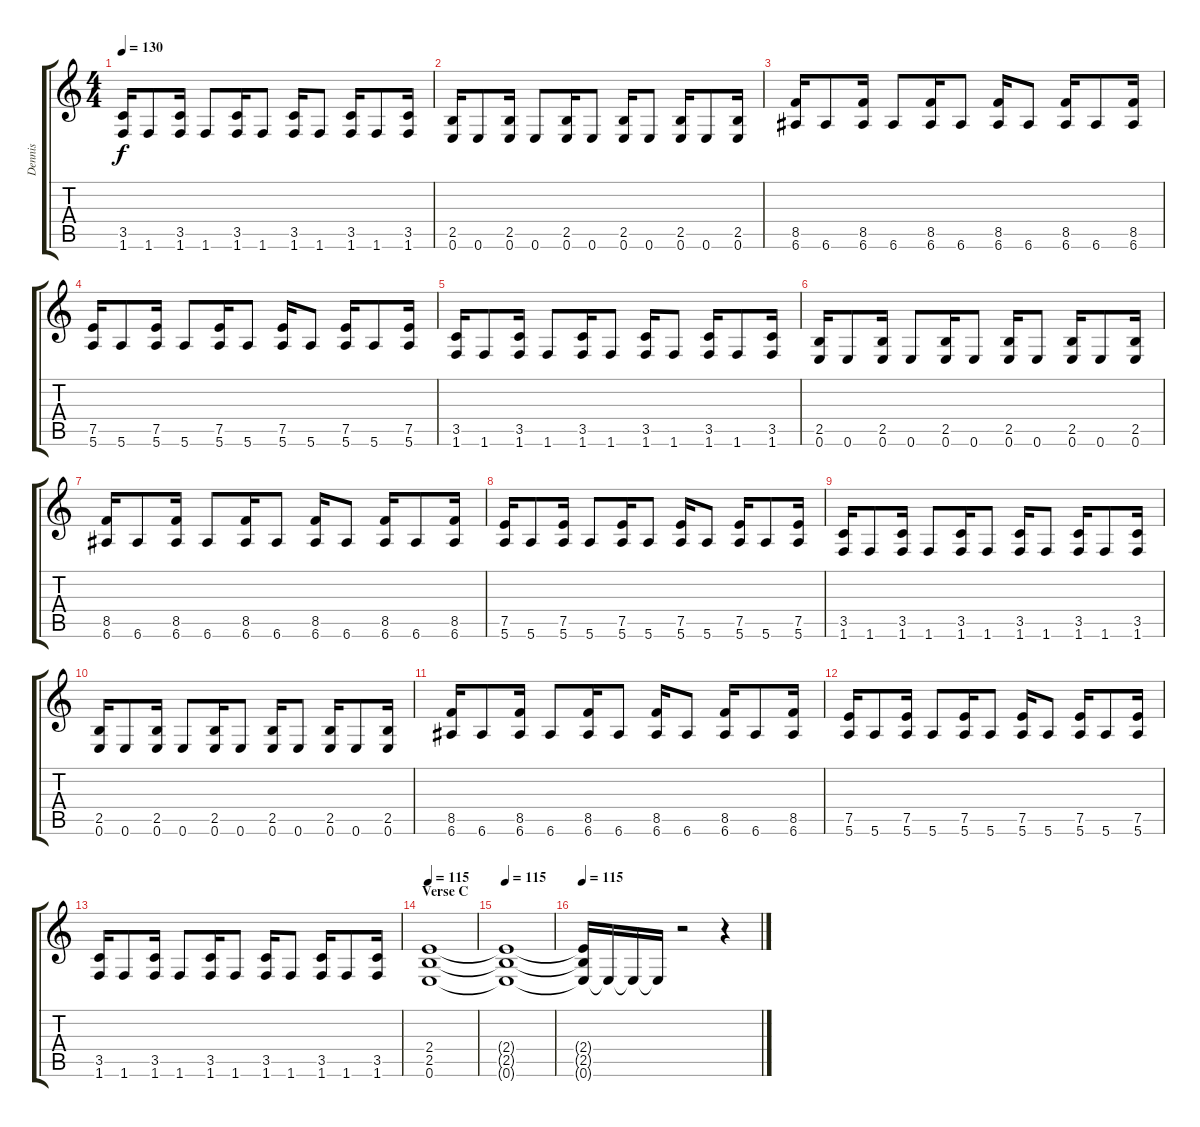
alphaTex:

\track ("Dennis" "Dennis") {instrument distortionguitar}
\staff {score tabs}
\tuning (E4 B3 G3 D3 A2 E2) {hide}
\ts (4 4)
\tempo 130
\clef g2
\ks c
(3.5 1.6).16{dy f} 1.6.8 (3.5 1.6).16 1.6.8 (3.5 1.6).16 1.6.8 (3.5 1.6).16 1.6.8 (3.5 1.6).16 1.6.8 (3.5 1.6).16 |
(2.5 0.6).16 0.6.8 (2.5 0.6).16 0.6.8 (2.5 0.6).16 0.6.8 (2.5 0.6).16 0.6.8 (2.5 0.6).16 0.6.8 (2.5 0.6).16 |
(8.5 6.6).16 6.6.8 (8.5 6.6).16 6.6.8 (8.5 6.6).16 6.6.8 (8.5 6.6).16 6.6.8 (8.5 6.6).16 6.6.8 (8.5 6.6).16 |
(7.5 5.6).16 5.6.8 (7.5 5.6).16 5.6.8 (7.5 5.6).16 5.6.8 (7.5 5.6).16 5.6.8 (7.5 5.6).16 5.6.8 (7.5 5.6).16 |
(3.5 1.6).16 1.6.8 (3.5 1.6).16 1.6.8 (3.5 1.6).16 1.6.8 (3.5 1.6).16 1.6.8 (3.5 1.6).16 1.6.8 (3.5 1.6).16 |
(2.5 0.6).16 0.6.8 (2.5 0.6).16 0.6.8 (2.5 0.6).16 0.6.8 (2.5 0.6).16 0.6.8 (2.5 0.6).16 0.6.8 (2.5 0.6).16 |
(8.5 6.6).16 6.6.8 (8.5 6.6).16 6.6.8 (8.5 6.6).16 6.6.8 (8.5 6.6).16 6.6.8 (8.5 6.6).16 6.6.8 (8.5 6.6).16 |
(7.5 5.6).16 5.6.8 (7.5 5.6).16 5.6.8 (7.5 5.6).16 5.6.8 (7.5 5.6).16 5.6.8 (7.5 5.6).16 5.6.8 (7.5 5.6).16 |
(3.5 1.6).16 1.6.8 (3.5 1.6).16 1.6.8 (3.5 1.6).16 1.6.8 (3.5 1.6).16 1.6.8 (3.5 1.6).16 1.6.8 (3.5 1.6).16 |
(2.5 0.6).16 0.6.8 (2.5 0.6).16 0.6.8 (2.5 0.6).16 0.6.8 (2.5 0.6).16 0.6.8 (2.5 0.6).16 0.6.8 (2.5 0.6).16 |
(8.5 6.6).16 6.6.8 (8.5 6.6).16 6.6.8 (8.5 6.6).16 6.6.8 (8.5 6.6).16 6.6.8 (8.5 6.6).16 6.6.8 (8.5 6.6).16 |
(7.5 5.6).16 5.6.8 (7.5 5.6).16 5.6.8 (7.5 5.6).16 5.6.8 (7.5 5.6).16 5.6.8 (7.5 5.6).16 5.6.8 (7.5 5.6).16 |
(3.5 1.6).16 1.6.8 (3.5 1.6).16 1.6.8 (3.5 1.6).16 1.6.8 (3.5 1.6).16 1.6.8 (3.5 1.6).16 1.6.8 (3.5 1.6).16 |
\section ("" "Verse C")
\tempo 115
(2.4 2.5 0.6).1{volume 7} |
\tempo 115
(2.4{t} 2.5{t} 0.6{t}).1 |
\tempo 115
(2.4{t} 2.5{t} 0.6{t}).16 0.6{t}.16 0.6{t}.16 0.6{t}.16 r.2{volume 15 instrument distortionguitar} r.4
